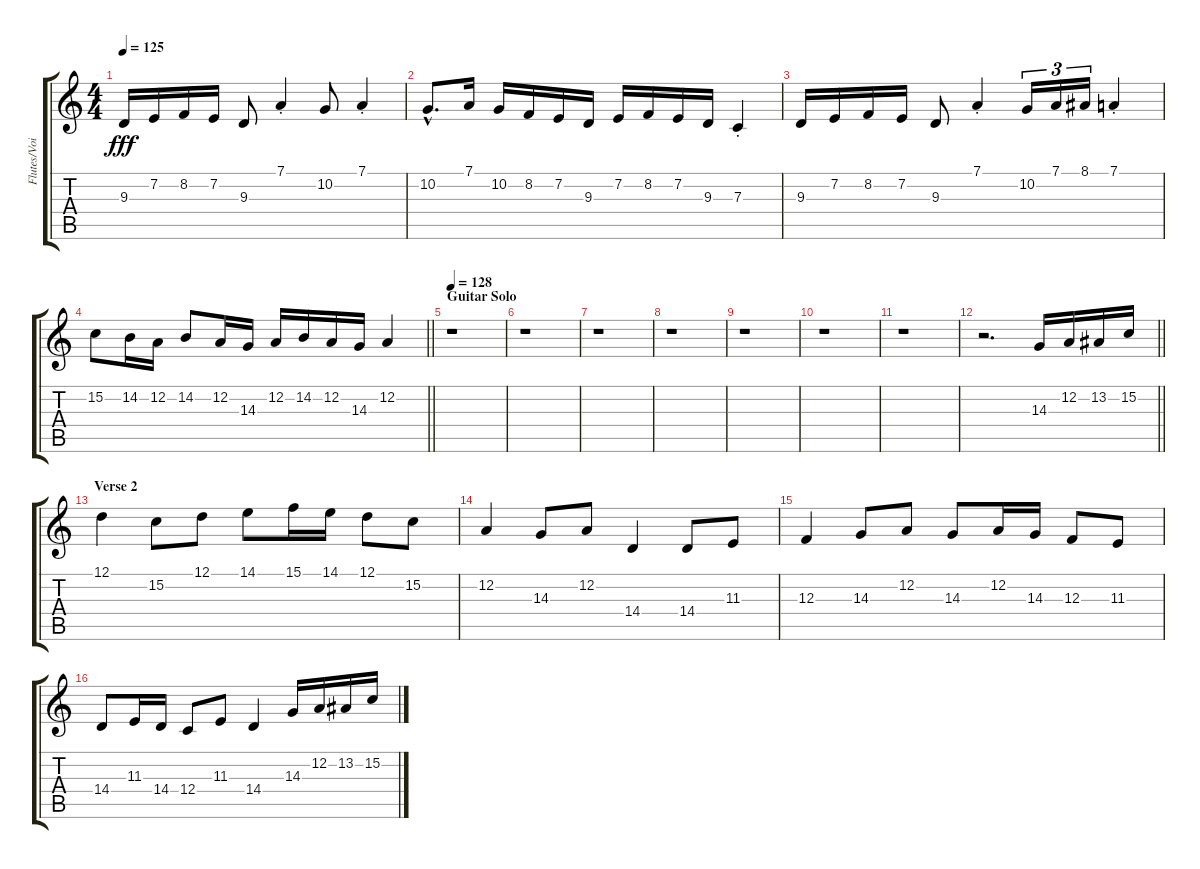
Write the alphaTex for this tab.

\track ("Flutes/Voice" "Flutes/Voi") {instrument tremolostrings}
\staff {score tabs}
\tuning (D4 A3 F3 C3 G2 D2) {hide}
\ts (4 4)
\tempo 125
\clef g2
\ks c
9.3.16{dy fff} 7.2.16 8.2.16 7.2.16 9.3.8 7.1{st}.4 10.2.8 7.1{st}.4 |
10.2{hac}.8{d} 7.1.16 10.2.16 8.2.16 7.2.16 9.3.16 7.2.16 8.2.16 7.2.16 9.3.16 7.3{st}.4 |
9.3.16 7.2.16 8.2.16 7.2.16 9.3.8 7.1{st}.4 10.2.16{tu (3 2)} 7.1.16{tu (3 2)} 8.1.16{tu (3 2)} 7.1{st}.4 |
\barLineRight lightlight
15.2.8 14.2.16 12.2.16 14.2.8 12.2.16 14.3.16 12.2.16 14.2.16 12.2.16 14.3.16 12.2.4 |
\section ("" "Guitar Solo")
\tempo 128
r.1 |
r.1 |
r.1 |
r.1 |
r.1 |
r.1 |
r.1 |
\barLineRight lightlight
r.2{d} 14.3.16 12.2.16 13.2.16 15.2.16 |
\section ("" "Verse 2")
12.1.4 15.2.8 12.1.8 14.1.8 15.1.16 14.1.16 12.1.8 15.2.8 |
12.2.4 14.3.8 12.2.8 14.4.4 14.4.8 11.3.8 |
12.3.4 14.3.8 12.2.8 14.3.8 12.2.16 14.3.16 12.3.8 11.3.8 |
14.4.8 11.3.16 14.4.16 12.4.8 11.3.8 14.4.4 14.3.16 12.2.16 13.2.16 15.2.16
